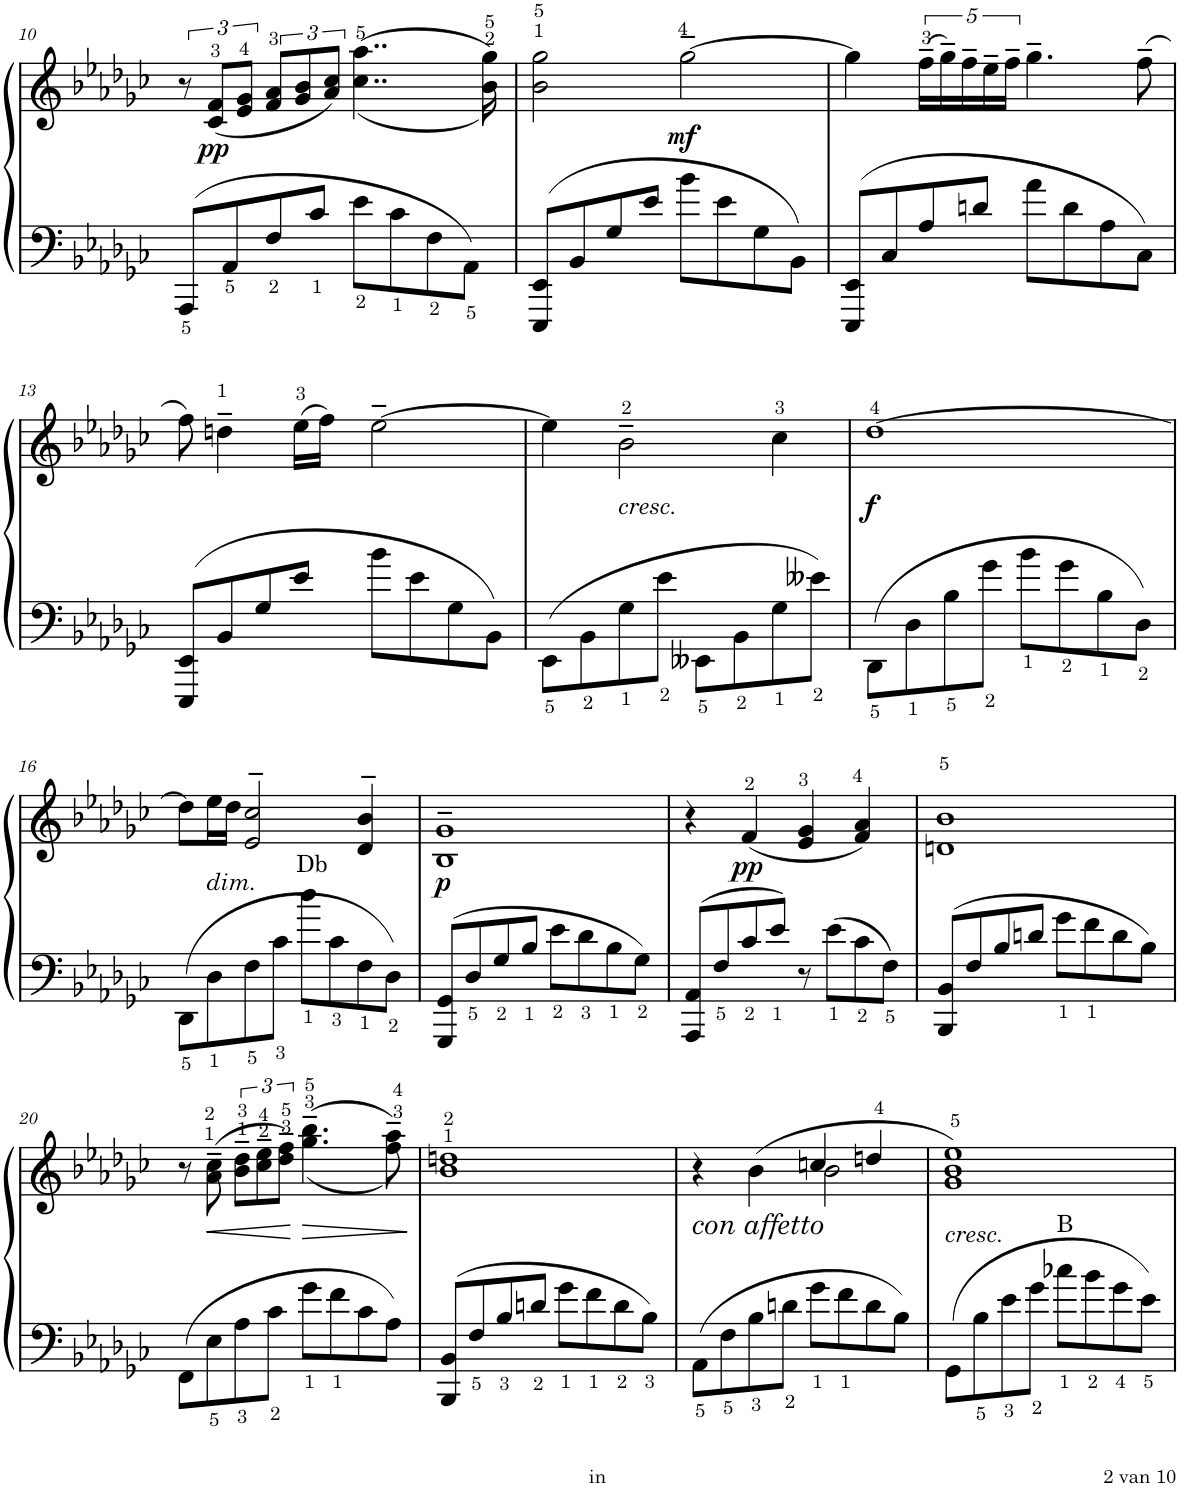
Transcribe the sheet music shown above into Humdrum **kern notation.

**kern	**kern	**dynam
*part1	*part1	*part1
*staff2	*staff1	*staff1/2
*I"Piano	*	*
*I'Pno.	*	*
!!LO:PB:g=z
*clefF4	*clefG2	*
*k[b-e-a-d-g-c-]	*k[b-e-a-d-g-c-]	*
*M4/4	*M4/4	*
*met(c)	*met(c)	*
=10	=10	=10
8AAA-/L	12r	.
!	!	!LO:DY:b
.	(12c-/ 12f/L	pp
8AA-/	.	.
.	12e-/ 12g-/J	.
8F/	12f/ 12a-/L	.
.	12g-/ 12b-/	.
8c-/J	.	.
.	12a-/ 12cc-/J)	.
8e-\L	(<(4..cc-\ 4..aa-\	.
8c-\	.	.
8F\	.	.
8AA-\J	.	.
.	16b-\ 16gg-\))	.
=11	=11	=11
8EEE-/ 8EE-/L	2b-\ 2gg-\	.
8BB-/	.	.
8G-/	.	.
8e-/J	.	.
!	!	!LO:DY:b
8b-\L	[2gg-~\	mf
8e-\	.	.
8G-\	.	.
8BB-\J	.	.
=12	=12	=12
8EEE-/ 8EE-/L	4gg-\]	.
8C-/	.	.
8A-/	(20ff~\LL	.
.	20gg-~\)	.
.	20ff~\	.
8dn/J	.	.
.	20ee-~\	.
.	20ff~\JJ	.
8a-\L	4.gg-~\	.
8d\	.	.
8A-\	.	.
8C-\J	(8ff~\	.
!!LO:LB:g=z
=13	=13	=13
8EEE-/ 8EE-/L	8ff\)	.
8BB-/	4ddn~\	.
8G-/	.	.
8e-/J	(16ee-\LL	.
.	16ff\JJ)	.
8b-\L	[2ee-~\	.
8e-\	.	.
8G-\	.	.
8BB-\J	.	.
=14	=14	=14
8EE-\L	4ee-\]	.
8BB-\	.	.
!	!LO:TX:b:i:t=cresc.	!
8G-\	2b-~\	.
8e-\J	.	.
8EE--X\L	.	.
8BB-\	.	.
8G-\	4cc-\	.
8e--X\J	.	.
=15	=15	=15
!	!	!LO:DY:b
8DD-\L	[1dd-	f
8D-\	.	.
8B-\	.	.
8g-\J	.	.
8b-\L	.	.
8g-\	.	.
8B-\	.	.
8D-\J	.	.
!!LO:LB:g=z
=16	=16	=16
*	*^	*
8DD-\L	8dd-\L]	2ryy	.
!	!LO:TX:b:i:t=dim.	!	!
8D-\	16ee-\L	.	.
.	16dd-\JJ	.	.
8F\	2e-/~> 2cc-/~>	.	.
8c-\J	.	.	.
!	!	!LO:TX:b:t=Db	!
8dd-\L	.	2ryy	.
8c-\	.	.	.
8F\	4d-/~> 4b-/~>	.	.
8D-\J	.	.	.
=17	=17	=17	=17
!	!	!	!LO:DY:b
*	*v	*v	*
8GGG-/ 8GG-/L	1B-~> 1g-~>	p
8D-/	.	.
8G-/	.	.
8B-/J	.	.
8e-\L	.	.
8d-\	.	.
8B-\	.	.
8G-\J	.	.
=18	=18	=18
8AAA-/ 8AA-/L	4r	.
8F/	.	.
!	!	!LO:DY:b
8c-/	(4f/	pp
8e-/J	.	.
8r	4e-/ 4g-/	.
8e-\L	.	.
8c-\	4f/ 4a-/)	.
8F\J	.	.
=19	=19	=19
8BBB-/ 8BB-/L	1dn 1b-	.
8F/	.	.
8B-/	.	.
8dn/J	.	.
8g-\L	.	.
8f\	.	.
8d\	.	.
8B-\J	.	.
!!LO:LB:g=z
=20	=20	=20
8FF\L	8r	.
!	!	!LO:HP:b
8E-\	(>8a-\~ 8cc-\~	<
8A-\	12b-\~ 12dd-\~L	.
.	12cc-\~ 12ee-\~	.
8c-\J	.	.
.	12dd-\~ 12ff\~J)	.
!	!	!LO:HP:n=1:b
8g-\L	((<4.gg-\~ 4.bb-\~	[ >
8f\	.	.
8c-\	.	.
8A-\J	8ff\~ 8aa-\~))	.
.	.	]
=21	=21	=21
8BBB-/ 8BB-/L	1b- 1ddn	.
8F/	.	.
8B-/	.	.
8dn/J	.	.
8g-\L	.	.
8f\	.	.
8d\	.	.
8B-\J	.	.
=22	=22	=22
*	*^	*
!	!LO:TX:b:i:t=con affetto	!	!
8AA-\L	4r	2ryy	.
8F\	.	.	.
8B-\	(4b-\	.	.
8dn\J	.	.	.
8g-\L	4ccn/	2b-\	.
8f\	.	.	.
8d\	4ddn/	.	.
8B-\J	.	.	.
=23	=23	=23	=23
!	!LO:TX:b:i:t=cresc.	!	!
8GG-\L	1g- 1b- 1ee-)	2ryy	.
8B-\	.	.	.
8e-\	.	.	.
8g-\J	.	.	.
!	!	!LO:TX:b:t=B	!
8cc-X\L	.	2ryy	.
8b-\	.	.	.
8g-\	.	.	.
8e-\J	.	.	.
*	*v	*v	*
=	=	=
*-	*-	*-
